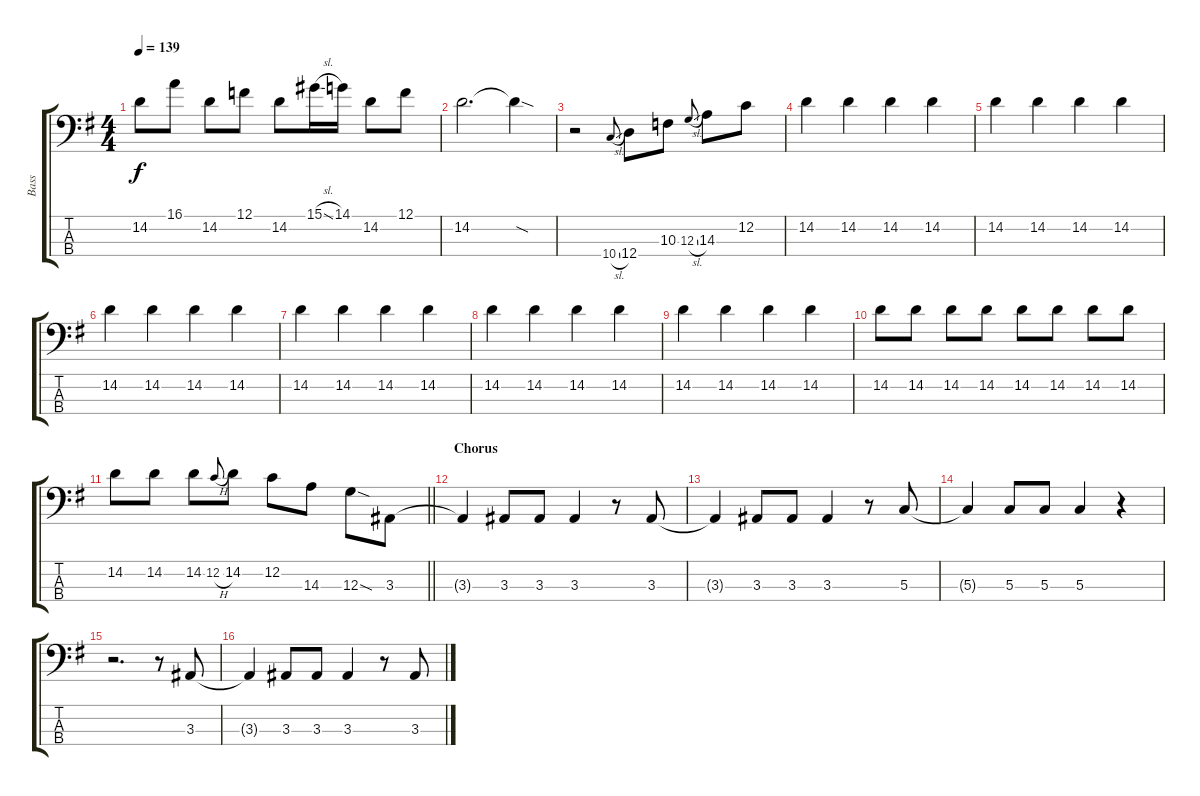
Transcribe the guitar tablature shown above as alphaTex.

\track ("Bass" "Bass") {instrument electricbasspick}
\staff {score tabs}
\tuning (F2 C2 G1 D1) {hide}
\ts (4 4)
\tempo 139
\clef f4
\ks eminor
14.2.8{dy f} 16.1.8 14.2.8 12.1.8 14.2.8 15.1{sl}.16 14.1.16 14.2.8 12.1.8 |
14.2.2{d} 14.2{sod t}.4 |
r.2 10.4{sl}.8{gr onbeat} 12.4.8 10.3.8 12.3{sl}.8{gr onbeat} 14.3.8 12.2.8 |
14.2.4 14.2.4 14.2.4 14.2.4 |
14.2.4 14.2.4 14.2.4 14.2.4 |
14.2.4 14.2.4 14.2.4 14.2.4 |
14.2.4 14.2.4 14.2.4 14.2.4 |
14.2.4 14.2.4 14.2.4 14.2.4 |
14.2.4 14.2.4 14.2.4 14.2.4 |
14.2.8 14.2.8 14.2.8 14.2.8 14.2.8 14.2.8 14.2.8 14.2.8 |
\barLineRight lightlight
14.2.8 14.2.8 14.2.8 12.2{h}.8{gr onbeat} 14.2.8 12.2.8 14.3.8 12.3{sod}.8 3.3.8 |
\section ("" "Chorus")
3.3{t}.4 3.3.8 3.3.8 3.3.4 r.8 3.3.8 |
3.3{t}.4 3.3.8 3.3.8 3.3.4 r.8 5.3.8 |
5.3{t}.4 5.3.8 5.3.8 5.3.4 r.4 |
r.2{d} r.8 3.3.8 |
3.3{t}.4 3.3.8 3.3.8 3.3.4 r.8 3.3.8
